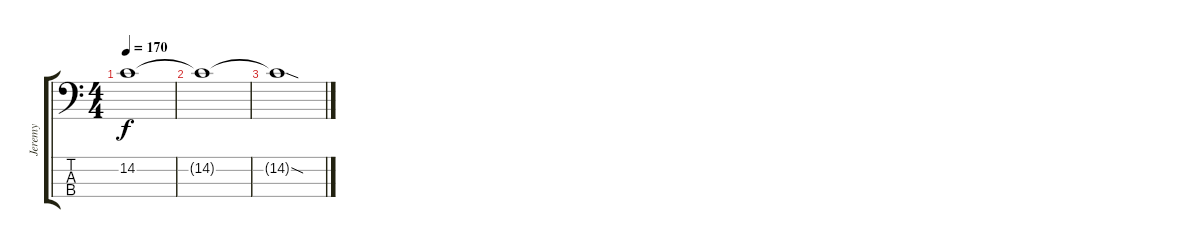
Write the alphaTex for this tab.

\track ("Jeremy" "Jeremy") {instrument electricbassfinger}
\staff {score tabs}
\tuning (Eb2 Bb1 F1 C1) {hide}
\ts (4 4)
\tempo 170
\clef f4
\ks c
14.2.1{dy f} |
14.2{t}.1 |
14.2{sod t}.1
